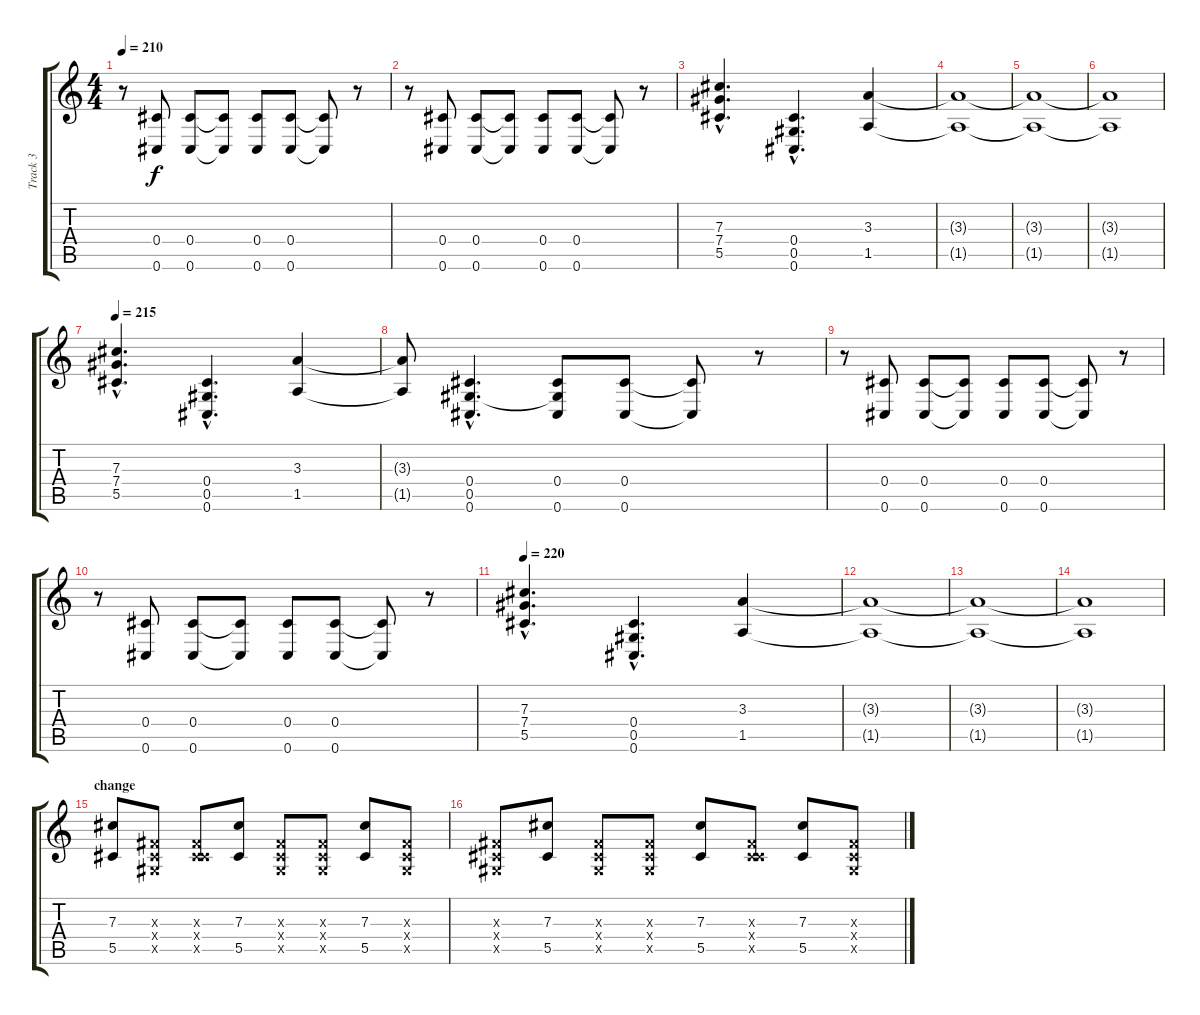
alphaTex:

\track ("Track 3" "Track 3") {instrument electricguitarmuted}
\staff {score tabs}
\tuning (Eb4 Bb3 Gb3 Db3 Ab2 Db2) {hide}
\ts (4 4)
\tempo 210
\clef g2
\ks c
r.8{dy f} (0.4 0.6).8 (0.4 0.6).8 (0.4{t} 0.6{t}).8 (0.4 0.6).8 (0.4 0.6).8 (0.4{t} 0.6{t}).8 r.8 |
r.8 (0.4 0.6).8 (0.4 0.6).8 (0.4{t} 0.6{t}).8 (0.4 0.6).8 (0.4 0.6).8 (0.4{t} 0.6{t}).8 r.8 |
(7.3{hac} 7.4{hac} 5.5{hac}).4{d} (0.4{hac} 0.5{hac} 0.6{hac}).4{d} (3.3 1.5).4 |
(3.3{t} 1.5{t}).1 |
(3.3{t} 1.5{t}).1 |
(3.3{t} 1.5{t}).1 |
\tempo 215
(7.3{hac} 7.4{hac} 5.5{hac}).4{d} (0.4{hac} 0.5{hac} 0.6{hac}).4{d} (3.3 1.5).4 |
(3.3{t} 1.5{t}).8 (0.4{hac} 0.5{hac} 0.6{hac}).4{d} (0.4 0.5{t} 0.6).8 (0.4 0.6).8 (0.4{t} 0.6{t}).8 r.8 |
r.8 (0.4 0.6).8 (0.4 0.6).8 (0.4{t} 0.6{t}).8 (0.4 0.6).8 (0.4 0.6).8 (0.4{t} 0.6{t}).8 r.8 |
r.8 (0.4 0.6).8 (0.4 0.6).8 (0.4{t} 0.6{t}).8 (0.4 0.6).8 (0.4 0.6).8 (0.4{t} 0.6{t}).8 r.8 |
\tempo 220
(7.3{hac} 7.4{hac} 5.5{hac}).4{d} (0.4{hac} 0.5{hac} 0.6{hac}).4{d} (3.3 1.5).4 |
(3.3{t} 1.5{t}).1 |
(3.3{t} 1.5{t}).1 |
(3.3{t} 1.5{t}).1 |
\section ("" "change")
(7.3 5.5).8 (0.3{x} 0.4{x} 0.5{x}).8 (0.3{x} 0.4{x} 5.5{x}).8 (7.3 5.5).8 (0.3{x} 0.4{x} 0.5{x}).8 (0.3{x} 0.4{x} 0.5{x}).8 (7.3 5.5).8 (0.3{x} 0.4{x} 0.5{x}).8 |
(0.3{x} 0.4{x} 0.5{x}).8 (7.3 5.5).8 (0.3{x} 0.4{x} 0.5{x}).8 (0.3{x} 0.4{x} 0.5{x}).8 (7.3 5.5).8 (0.3{x} 0.4{x} 5.5{x}).8 (7.3 5.5).8 (0.3{x} 0.4{x} 0.5{x}).8
